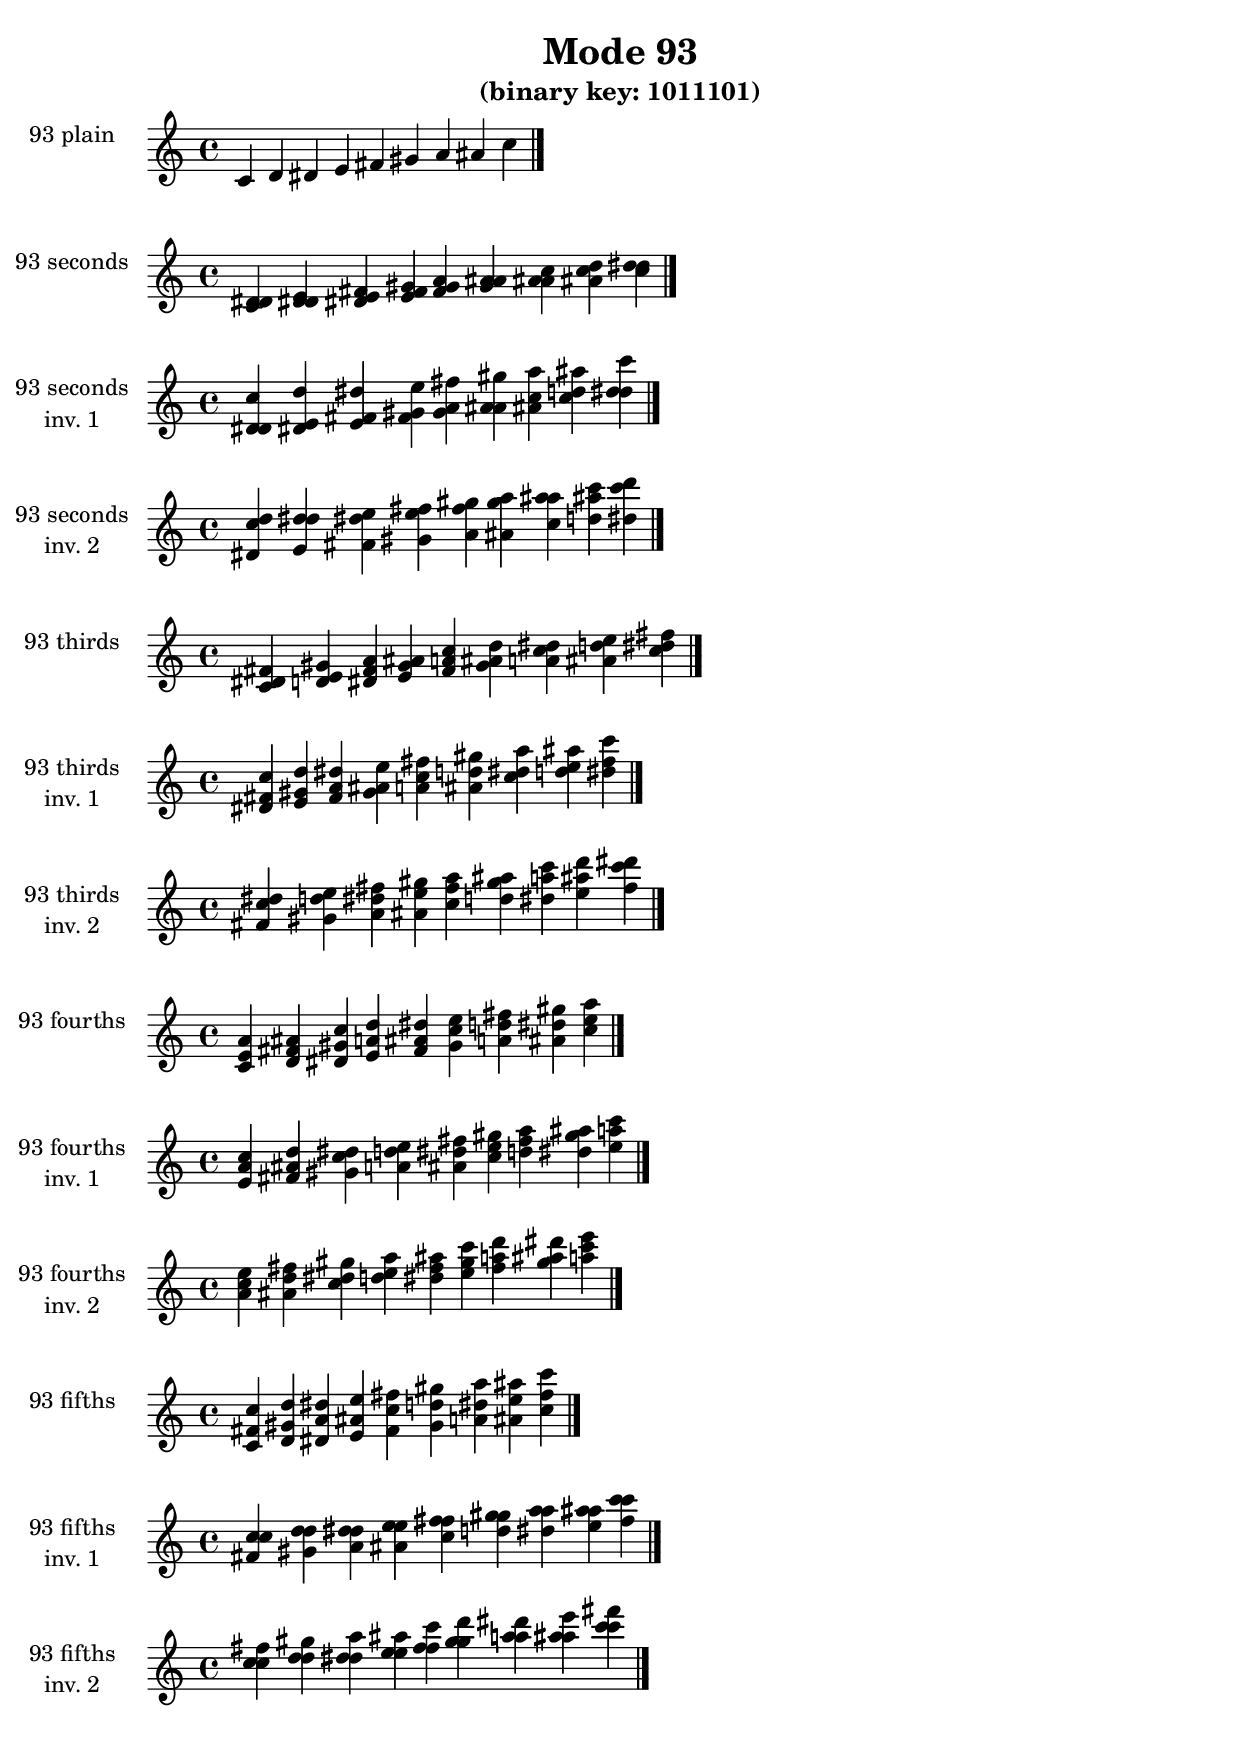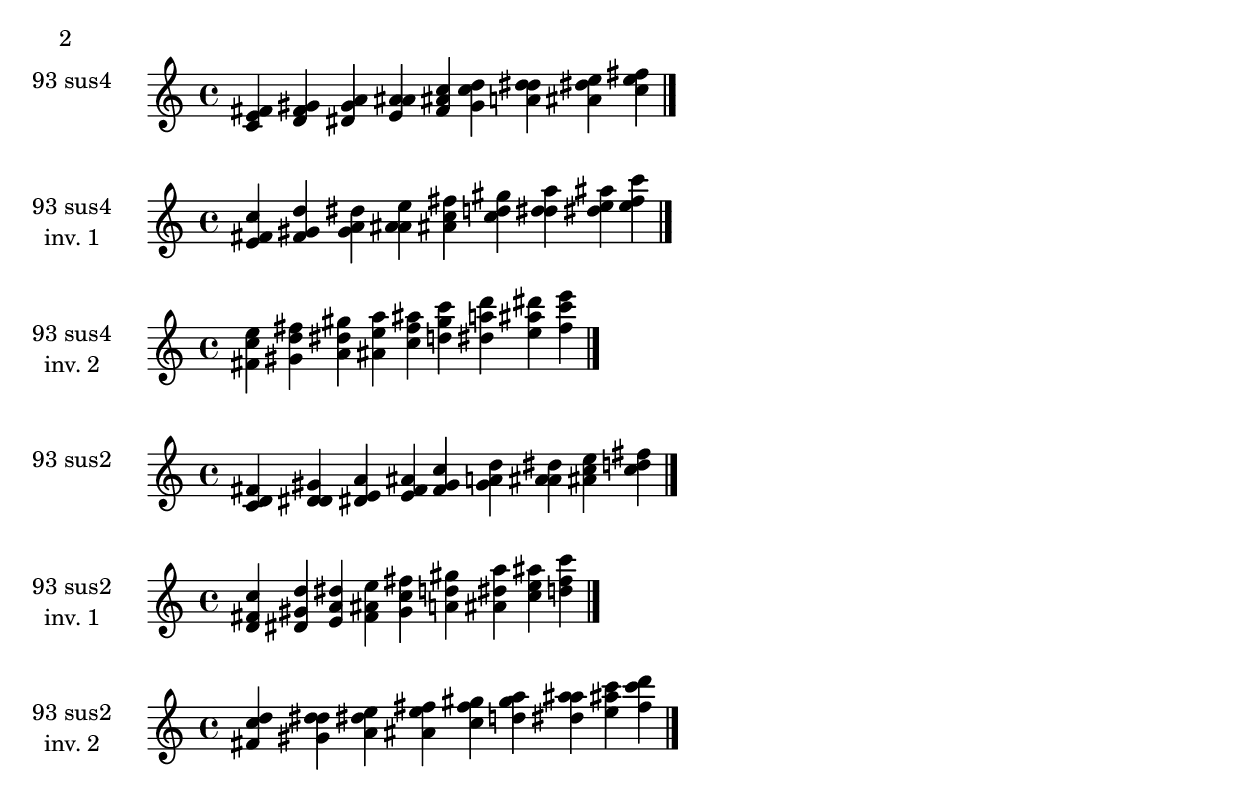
\version "2.19.0"

\header {
  title = "Mode 93"
  subtitle = "(binary key: 1011101)"
 %% Remove default LilyPond tagline
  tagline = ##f
}

\paper {
  #(set-paper-size "a4")
}

global = {
  \key c \major
  \time 4/4
  \tempo 4=100
}

\book {
  \score {
    \new Staff \with {
      instrumentName =  \markup { \column {
         \hcenter-in #14 \line { 93 plain }
         \hcenter-in #14 \line {  } } }
      midiInstrument = "oboe"
    } { \accidentalStyle "default"
        \cadenzaOn c' d' dis' e' fis' gis' a' ais' c''  \cadenzaOff \bar "|." }
    \layout { }
  }
  \score {
    \new Staff \with {
      instrumentName =  \markup { \column {
         \hcenter-in #14 \line { 93 seconds }
         \hcenter-in #14 \line {  } } }
      midiInstrument = "oboe"
    } { \accidentalStyle "default"
        \cadenzaOn <c' d' dis'> <d' dis' e'> <dis' e' fis'> <e' fis' gis'> <fis' gis' a'> <gis' a' ais'> <a' ais' c''> <ais' c'' d''> <c'' d'' dis''>  \cadenzaOff \bar "|." }
    \layout { }
  }
  \score {
    \new Staff \with {
      instrumentName =  \markup { \column {
         \hcenter-in #14 \line { 93 seconds }
         \hcenter-in #14 \line { inv. 1 } } }
      midiInstrument = "oboe"
    } { \accidentalStyle "default"
        \cadenzaOn <d' dis' c''> <dis' e' d''> <e' fis' dis''> <fis' gis' e''> <gis' a' fis''> <a' ais' gis''> <ais' c'' a''> <c'' d'' ais''> <d'' dis'' c'''>  \cadenzaOff \bar "|." }
    \layout { }
  }
  \score {
    \new Staff \with {
      instrumentName =  \markup { \column {
         \hcenter-in #14 \line { 93 seconds }
         \hcenter-in #14 \line { inv. 2 } } }
      midiInstrument = "oboe"
    } { \accidentalStyle "default"
        \cadenzaOn <dis' c'' d''> <e' d'' dis''> <fis' dis'' e''> <gis' e'' fis''> <a' fis'' gis''> <ais' gis'' a''> <c'' a'' ais''> <d'' ais'' c'''> <dis'' c''' d'''>  \cadenzaOff \bar "|." }
    \layout { }
  }
  \score {
    \new Staff \with {
      instrumentName =  \markup { \column {
         \hcenter-in #14 \line { 93 thirds }
         \hcenter-in #14 \line {  } } }
      midiInstrument = "oboe"
    } { \accidentalStyle "default"
        \cadenzaOn <c' dis' fis'> <d' e' gis'> <dis' fis' a'> <e' gis' ais'> <fis' a' c''> <gis' ais' d''> <a' c'' dis''> <ais' d'' e''> <c'' dis'' fis''>  \cadenzaOff \bar "|." }
    \layout { }
  }
  \score {
    \new Staff \with {
      instrumentName =  \markup { \column {
         \hcenter-in #14 \line { 93 thirds }
         \hcenter-in #14 \line { inv. 1 } } }
      midiInstrument = "oboe"
    } { \accidentalStyle "default"
        \cadenzaOn <dis' fis' c''> <e' gis' d''> <fis' a' dis''> <gis' ais' e''> <a' c'' fis''> <ais' d'' gis''> <c'' dis'' a''> <d'' e'' ais''> <dis'' fis'' c'''>  \cadenzaOff \bar "|." }
    \layout { }
  }
  \score {
    \new Staff \with {
      instrumentName =  \markup { \column {
         \hcenter-in #14 \line { 93 thirds }
         \hcenter-in #14 \line { inv. 2 } } }
      midiInstrument = "oboe"
    } { \accidentalStyle "default"
        \cadenzaOn <fis' c'' dis''> <gis' d'' e''> <a' dis'' fis''> <ais' e'' gis''> <c'' fis'' a''> <d'' gis'' ais''> <dis'' a'' c'''> <e'' ais'' d'''> <fis'' c''' dis'''>  \cadenzaOff \bar "|." }
    \layout { }
  }
  \score {
    \new Staff \with {
      instrumentName =  \markup { \column {
         \hcenter-in #14 \line { 93 fourths }
         \hcenter-in #14 \line {  } } }
      midiInstrument = "oboe"
    } { \accidentalStyle "default"
        \cadenzaOn <c' e' a'> <d' fis' ais'> <dis' gis' c''> <e' a' d''> <fis' ais' dis''> <gis' c'' e''> <a' d'' fis''> <ais' dis'' gis''> <c'' e'' a''>  \cadenzaOff \bar "|." }
    \layout { }
  }
  \score {
    \new Staff \with {
      instrumentName =  \markup { \column {
         \hcenter-in #14 \line { 93 fourths }
         \hcenter-in #14 \line { inv. 1 } } }
      midiInstrument = "oboe"
    } { \accidentalStyle "default"
        \cadenzaOn <e' a' c''> <fis' ais' d''> <gis' c'' dis''> <a' d'' e''> <ais' dis'' fis''> <c'' e'' gis''> <d'' fis'' a''> <dis'' gis'' ais''> <e'' a'' c'''>  \cadenzaOff \bar "|." }
    \layout { }
  }
  \score {
    \new Staff \with {
      instrumentName =  \markup { \column {
         \hcenter-in #14 \line { 93 fourths }
         \hcenter-in #14 \line { inv. 2 } } }
      midiInstrument = "oboe"
    } { \accidentalStyle "default"
        \cadenzaOn <a' c'' e''> <ais' d'' fis''> <c'' dis'' gis''> <d'' e'' a''> <dis'' fis'' ais''> <e'' gis'' c'''> <fis'' a'' d'''> <gis'' ais'' dis'''> <a'' c''' e'''>  \cadenzaOff \bar "|." }
    \layout { }
  }
  \score {
    \new Staff \with {
      instrumentName =  \markup { \column {
         \hcenter-in #14 \line { 93 fifths }
         \hcenter-in #14 \line {  } } }
      midiInstrument = "oboe"
    } { \accidentalStyle "default"
        \cadenzaOn <c' fis' c''> <d' gis' d''> <dis' a' dis''> <e' ais' e''> <fis' c'' fis''> <gis' d'' gis''> <a' dis'' a''> <ais' e'' ais''> <c'' fis'' c'''>  \cadenzaOff \bar "|." }
    \layout { }
  }
  \score {
    \new Staff \with {
      instrumentName =  \markup { \column {
         \hcenter-in #14 \line { 93 fifths }
         \hcenter-in #14 \line { inv. 1 } } }
      midiInstrument = "oboe"
    } { \accidentalStyle "default"
        \cadenzaOn <fis' c'' c''> <gis' d'' d''> <a' dis'' dis''> <ais' e'' e''> <c'' fis'' fis''> <d'' gis'' gis''> <dis'' a'' a''> <e'' ais'' ais''> <fis'' c''' c'''>  \cadenzaOff \bar "|." }
    \layout { }
  }
  \score {
    \new Staff \with {
      instrumentName =  \markup { \column {
         \hcenter-in #14 \line { 93 fifths }
         \hcenter-in #14 \line { inv. 2 } } }
      midiInstrument = "oboe"
    } { \accidentalStyle "default"
        \cadenzaOn <c'' c'' fis''> <d'' d'' gis''> <dis'' dis'' a''> <e'' e'' ais''> <fis'' fis'' c'''> <gis'' gis'' d'''> <a'' a'' dis'''> <ais'' ais'' e'''> <c''' c''' fis'''>  \cadenzaOff \bar "|." }
    \layout { }
  }
  \score {
    \new Staff \with {
      instrumentName =  \markup { \column {
         \hcenter-in #14 \line { 93 sus4 }
         \hcenter-in #14 \line {  } } }
      midiInstrument = "oboe"
    } { \accidentalStyle "default"
        \cadenzaOn <c' e' fis'> <d' fis' gis'> <dis' gis' a'> <e' a' ais'> <fis' ais' c''> <gis' c'' d''> <a' d'' dis''> <ais' dis'' e''> <c'' e'' fis''>  \cadenzaOff \bar "|." }
    \layout { }
  }
  \score {
    \new Staff \with {
      instrumentName =  \markup { \column {
         \hcenter-in #14 \line { 93 sus4 }
         \hcenter-in #14 \line { inv. 1 } } }
      midiInstrument = "oboe"
    } { \accidentalStyle "default"
        \cadenzaOn <e' fis' c''> <fis' gis' d''> <gis' a' dis''> <a' ais' e''> <ais' c'' fis''> <c'' d'' gis''> <d'' dis'' a''> <dis'' e'' ais''> <e'' fis'' c'''>  \cadenzaOff \bar "|." }
    \layout { }
  }
  \score {
    \new Staff \with {
      instrumentName =  \markup { \column {
         \hcenter-in #14 \line { 93 sus4 }
         \hcenter-in #14 \line { inv. 2 } } }
      midiInstrument = "oboe"
    } { \accidentalStyle "default"
        \cadenzaOn <fis' c'' e''> <gis' d'' fis''> <a' dis'' gis''> <ais' e'' a''> <c'' fis'' ais''> <d'' gis'' c'''> <dis'' a'' d'''> <e'' ais'' dis'''> <fis'' c''' e'''>  \cadenzaOff \bar "|." }
    \layout { }
  }
  \score {
    \new Staff \with {
      instrumentName =  \markup { \column {
         \hcenter-in #14 \line { 93 sus2 }
         \hcenter-in #14 \line {  } } }
      midiInstrument = "oboe"
    } { \accidentalStyle "default"
        \cadenzaOn <c' d' fis'> <d' dis' gis'> <dis' e' a'> <e' fis' ais'> <fis' gis' c''> <gis' a' d''> <a' ais' dis''> <ais' c'' e''> <c'' d'' fis''>  \cadenzaOff \bar "|." }
    \layout { }
  }
  \score {
    \new Staff \with {
      instrumentName =  \markup { \column {
         \hcenter-in #14 \line { 93 sus2 }
         \hcenter-in #14 \line { inv. 1 } } }
      midiInstrument = "oboe"
    } { \accidentalStyle "default"
        \cadenzaOn <d' fis' c''> <dis' gis' d''> <e' a' dis''> <fis' ais' e''> <gis' c'' fis''> <a' d'' gis''> <ais' dis'' a''> <c'' e'' ais''> <d'' fis'' c'''>  \cadenzaOff \bar "|." }
    \layout { }
  }
  \score {
    \new Staff \with {
      instrumentName =  \markup { \column {
         \hcenter-in #14 \line { 93 sus2 }
         \hcenter-in #14 \line { inv. 2 } } }
      midiInstrument = "oboe"
    } { \accidentalStyle "default"
        \cadenzaOn <fis' c'' d''> <gis' d'' dis''> <a' dis'' e''> <ais' e'' fis''> <c'' fis'' gis''> <d'' gis'' a''> <dis'' a'' ais''> <e'' ais'' c'''> <fis'' c''' d'''>  \cadenzaOff \bar "|." }
    \layout { }
  }
}

\book {
  \bookOutputSuffix "plain_"
  \score {
    \new Staff \with {
      instrumentName =  \markup { \column {
         \hcenter-in #14 \line { 93 plain }
         \hcenter-in #14 \line {  } } }
      midiInstrument = "oboe"
    } { \accidentalStyle "default"
        \cadenzaOn c' d' dis' e' fis' gis' a' ais' c''  \cadenzaOff \bar "|." }
    \midi { }
  }
}
\book {
  \bookOutputSuffix "seconds_"
  \score {
    \new Staff \with {
      instrumentName =  \markup { \column {
         \hcenter-in #14 \line { 93 seconds }
         \hcenter-in #14 \line {  } } }
      midiInstrument = "oboe"
    } { \accidentalStyle "default"
        \cadenzaOn <c' d' dis'> <d' dis' e'> <dis' e' fis'> <e' fis' gis'> <fis' gis' a'> <gis' a' ais'> <a' ais' c''> <ais' c'' d''> <c'' d'' dis''>  \cadenzaOff \bar "|." }
    \midi { }
  }
}
\book {
  \bookOutputSuffix "seconds_inv. 1"
  \score {
    \new Staff \with {
      instrumentName =  \markup { \column {
         \hcenter-in #14 \line { 93 seconds }
         \hcenter-in #14 \line { inv. 1 } } }
      midiInstrument = "oboe"
    } { \accidentalStyle "default"
        \cadenzaOn <d' dis' c''> <dis' e' d''> <e' fis' dis''> <fis' gis' e''> <gis' a' fis''> <a' ais' gis''> <ais' c'' a''> <c'' d'' ais''> <d'' dis'' c'''>  \cadenzaOff \bar "|." }
    \midi { }
  }
}
\book {
  \bookOutputSuffix "seconds_inv. 2"
  \score {
    \new Staff \with {
      instrumentName =  \markup { \column {
         \hcenter-in #14 \line { 93 seconds }
         \hcenter-in #14 \line { inv. 2 } } }
      midiInstrument = "oboe"
    } { \accidentalStyle "default"
        \cadenzaOn <dis' c'' d''> <e' d'' dis''> <fis' dis'' e''> <gis' e'' fis''> <a' fis'' gis''> <ais' gis'' a''> <c'' a'' ais''> <d'' ais'' c'''> <dis'' c''' d'''>  \cadenzaOff \bar "|." }
    \midi { }
  }
}
\book {
  \bookOutputSuffix "thirds_"
  \score {
    \new Staff \with {
      instrumentName =  \markup { \column {
         \hcenter-in #14 \line { 93 thirds }
         \hcenter-in #14 \line {  } } }
      midiInstrument = "oboe"
    } { \accidentalStyle "default"
        \cadenzaOn <c' dis' fis'> <d' e' gis'> <dis' fis' a'> <e' gis' ais'> <fis' a' c''> <gis' ais' d''> <a' c'' dis''> <ais' d'' e''> <c'' dis'' fis''>  \cadenzaOff \bar "|." }
    \midi { }
  }
}
\book {
  \bookOutputSuffix "thirds_inv. 1"
  \score {
    \new Staff \with {
      instrumentName =  \markup { \column {
         \hcenter-in #14 \line { 93 thirds }
         \hcenter-in #14 \line { inv. 1 } } }
      midiInstrument = "oboe"
    } { \accidentalStyle "default"
        \cadenzaOn <dis' fis' c''> <e' gis' d''> <fis' a' dis''> <gis' ais' e''> <a' c'' fis''> <ais' d'' gis''> <c'' dis'' a''> <d'' e'' ais''> <dis'' fis'' c'''>  \cadenzaOff \bar "|." }
    \midi { }
  }
}
\book {
  \bookOutputSuffix "thirds_inv. 2"
  \score {
    \new Staff \with {
      instrumentName =  \markup { \column {
         \hcenter-in #14 \line { 93 thirds }
         \hcenter-in #14 \line { inv. 2 } } }
      midiInstrument = "oboe"
    } { \accidentalStyle "default"
        \cadenzaOn <fis' c'' dis''> <gis' d'' e''> <a' dis'' fis''> <ais' e'' gis''> <c'' fis'' a''> <d'' gis'' ais''> <dis'' a'' c'''> <e'' ais'' d'''> <fis'' c''' dis'''>  \cadenzaOff \bar "|." }
    \midi { }
  }
}
\book {
  \bookOutputSuffix "fourths_"
  \score {
    \new Staff \with {
      instrumentName =  \markup { \column {
         \hcenter-in #14 \line { 93 fourths }
         \hcenter-in #14 \line {  } } }
      midiInstrument = "oboe"
    } { \accidentalStyle "default"
        \cadenzaOn <c' e' a'> <d' fis' ais'> <dis' gis' c''> <e' a' d''> <fis' ais' dis''> <gis' c'' e''> <a' d'' fis''> <ais' dis'' gis''> <c'' e'' a''>  \cadenzaOff \bar "|." }
    \midi { }
  }
}
\book {
  \bookOutputSuffix "fourths_inv. 1"
  \score {
    \new Staff \with {
      instrumentName =  \markup { \column {
         \hcenter-in #14 \line { 93 fourths }
         \hcenter-in #14 \line { inv. 1 } } }
      midiInstrument = "oboe"
    } { \accidentalStyle "default"
        \cadenzaOn <e' a' c''> <fis' ais' d''> <gis' c'' dis''> <a' d'' e''> <ais' dis'' fis''> <c'' e'' gis''> <d'' fis'' a''> <dis'' gis'' ais''> <e'' a'' c'''>  \cadenzaOff \bar "|." }
    \midi { }
  }
}
\book {
  \bookOutputSuffix "fourths_inv. 2"
  \score {
    \new Staff \with {
      instrumentName =  \markup { \column {
         \hcenter-in #14 \line { 93 fourths }
         \hcenter-in #14 \line { inv. 2 } } }
      midiInstrument = "oboe"
    } { \accidentalStyle "default"
        \cadenzaOn <a' c'' e''> <ais' d'' fis''> <c'' dis'' gis''> <d'' e'' a''> <dis'' fis'' ais''> <e'' gis'' c'''> <fis'' a'' d'''> <gis'' ais'' dis'''> <a'' c''' e'''>  \cadenzaOff \bar "|." }
    \midi { }
  }
}
\book {
  \bookOutputSuffix "fifths_"
  \score {
    \new Staff \with {
      instrumentName =  \markup { \column {
         \hcenter-in #14 \line { 93 fifths }
         \hcenter-in #14 \line {  } } }
      midiInstrument = "oboe"
    } { \accidentalStyle "default"
        \cadenzaOn <c' fis' c''> <d' gis' d''> <dis' a' dis''> <e' ais' e''> <fis' c'' fis''> <gis' d'' gis''> <a' dis'' a''> <ais' e'' ais''> <c'' fis'' c'''>  \cadenzaOff \bar "|." }
    \midi { }
  }
}
\book {
  \bookOutputSuffix "fifths_inv. 1"
  \score {
    \new Staff \with {
      instrumentName =  \markup { \column {
         \hcenter-in #14 \line { 93 fifths }
         \hcenter-in #14 \line { inv. 1 } } }
      midiInstrument = "oboe"
    } { \accidentalStyle "default"
        \cadenzaOn <fis' c'' c''> <gis' d'' d''> <a' dis'' dis''> <ais' e'' e''> <c'' fis'' fis''> <d'' gis'' gis''> <dis'' a'' a''> <e'' ais'' ais''> <fis'' c''' c'''>  \cadenzaOff \bar "|." }
    \midi { }
  }
}
\book {
  \bookOutputSuffix "fifths_inv. 2"
  \score {
    \new Staff \with {
      instrumentName =  \markup { \column {
         \hcenter-in #14 \line { 93 fifths }
         \hcenter-in #14 \line { inv. 2 } } }
      midiInstrument = "oboe"
    } { \accidentalStyle "default"
        \cadenzaOn <c'' c'' fis''> <d'' d'' gis''> <dis'' dis'' a''> <e'' e'' ais''> <fis'' fis'' c'''> <gis'' gis'' d'''> <a'' a'' dis'''> <ais'' ais'' e'''> <c''' c''' fis'''>  \cadenzaOff \bar "|." }
    \midi { }
  }
}
\book {
  \bookOutputSuffix "sus4_"
  \score {
    \new Staff \with {
      instrumentName =  \markup { \column {
         \hcenter-in #14 \line { 93 sus4 }
         \hcenter-in #14 \line {  } } }
      midiInstrument = "oboe"
    } { \accidentalStyle "default"
        \cadenzaOn <c' e' fis'> <d' fis' gis'> <dis' gis' a'> <e' a' ais'> <fis' ais' c''> <gis' c'' d''> <a' d'' dis''> <ais' dis'' e''> <c'' e'' fis''>  \cadenzaOff \bar "|." }
    \midi { }
  }
}
\book {
  \bookOutputSuffix "sus4_inv. 1"
  \score {
    \new Staff \with {
      instrumentName =  \markup { \column {
         \hcenter-in #14 \line { 93 sus4 }
         \hcenter-in #14 \line { inv. 1 } } }
      midiInstrument = "oboe"
    } { \accidentalStyle "default"
        \cadenzaOn <e' fis' c''> <fis' gis' d''> <gis' a' dis''> <a' ais' e''> <ais' c'' fis''> <c'' d'' gis''> <d'' dis'' a''> <dis'' e'' ais''> <e'' fis'' c'''>  \cadenzaOff \bar "|." }
    \midi { }
  }
}
\book {
  \bookOutputSuffix "sus4_inv. 2"
  \score {
    \new Staff \with {
      instrumentName =  \markup { \column {
         \hcenter-in #14 \line { 93 sus4 }
         \hcenter-in #14 \line { inv. 2 } } }
      midiInstrument = "oboe"
    } { \accidentalStyle "default"
        \cadenzaOn <fis' c'' e''> <gis' d'' fis''> <a' dis'' gis''> <ais' e'' a''> <c'' fis'' ais''> <d'' gis'' c'''> <dis'' a'' d'''> <e'' ais'' dis'''> <fis'' c''' e'''>  \cadenzaOff \bar "|." }
    \midi { }
  }
}
\book {
  \bookOutputSuffix "sus2_"
  \score {
    \new Staff \with {
      instrumentName =  \markup { \column {
         \hcenter-in #14 \line { 93 sus2 }
         \hcenter-in #14 \line {  } } }
      midiInstrument = "oboe"
    } { \accidentalStyle "default"
        \cadenzaOn <c' d' fis'> <d' dis' gis'> <dis' e' a'> <e' fis' ais'> <fis' gis' c''> <gis' a' d''> <a' ais' dis''> <ais' c'' e''> <c'' d'' fis''>  \cadenzaOff \bar "|." }
    \midi { }
  }
}
\book {
  \bookOutputSuffix "sus2_inv. 1"
  \score {
    \new Staff \with {
      instrumentName =  \markup { \column {
         \hcenter-in #14 \line { 93 sus2 }
         \hcenter-in #14 \line { inv. 1 } } }
      midiInstrument = "oboe"
    } { \accidentalStyle "default"
        \cadenzaOn <d' fis' c''> <dis' gis' d''> <e' a' dis''> <fis' ais' e''> <gis' c'' fis''> <a' d'' gis''> <ais' dis'' a''> <c'' e'' ais''> <d'' fis'' c'''>  \cadenzaOff \bar "|." }
    \midi { }
  }
}
\book {
  \bookOutputSuffix "sus2_inv. 2"
  \score {
    \new Staff \with {
      instrumentName =  \markup { \column {
         \hcenter-in #14 \line { 93 sus2 }
         \hcenter-in #14 \line { inv. 2 } } }
      midiInstrument = "oboe"
    } { \accidentalStyle "default"
        \cadenzaOn <fis' c'' d''> <gis' d'' dis''> <a' dis'' e''> <ais' e'' fis''> <c'' fis'' gis''> <d'' gis'' a''> <dis'' a'' ais''> <e'' ais'' c'''> <fis'' c''' d'''>  \cadenzaOff \bar "|." }
    \midi { }
  }
}
